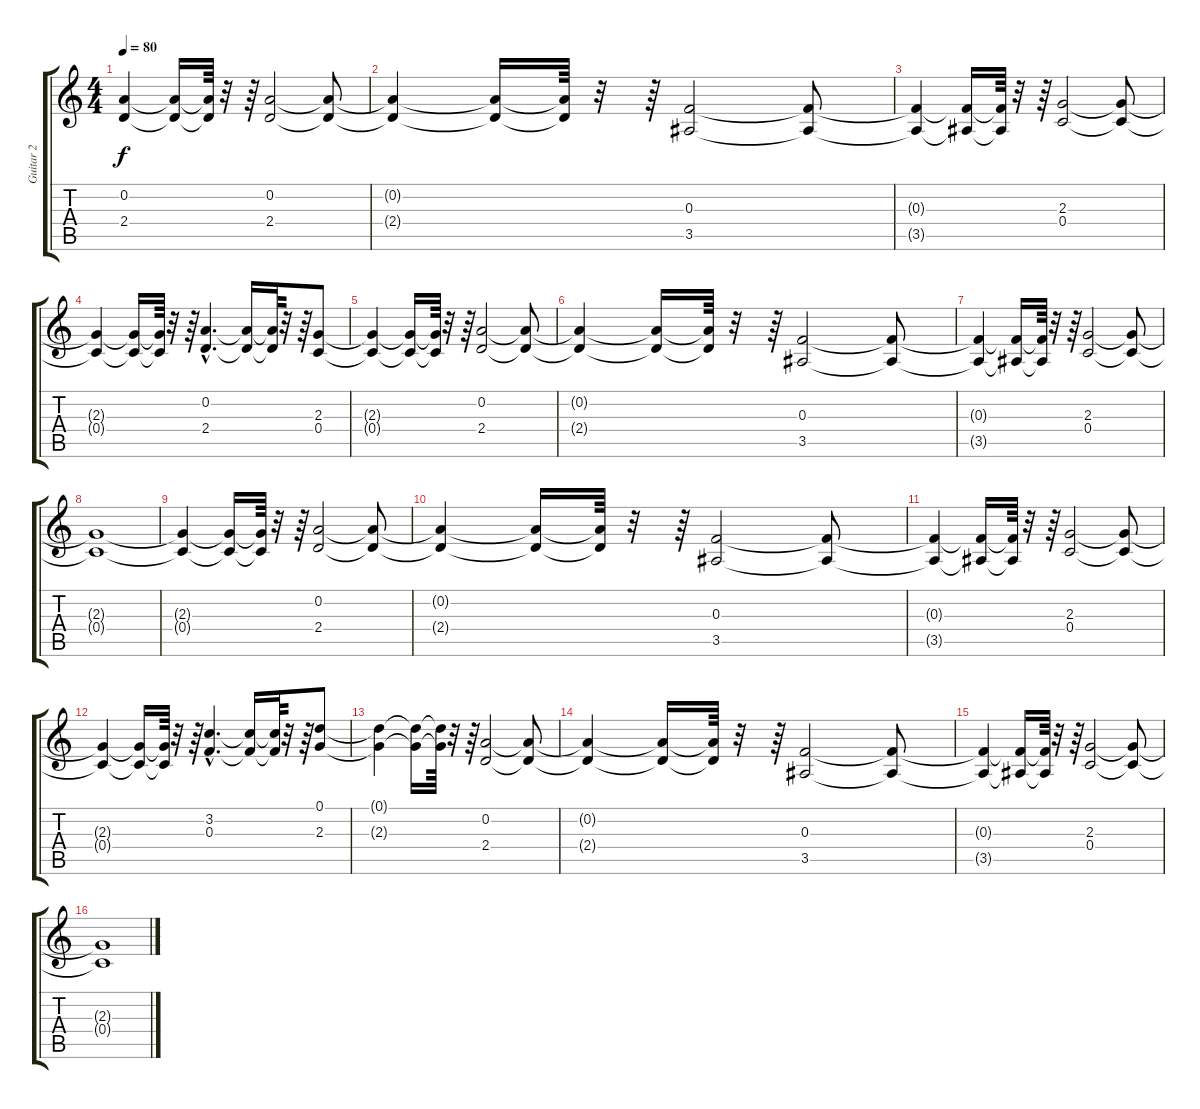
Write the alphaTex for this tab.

\track ("Guitar 2" "Guitar 2") {instrument distortionguitar}
\staff {score tabs}
\tuning (D4 A3 F3 C3 G2 D2) {hide}
\ts (4 4)
\tempo 80
\clef g2
\ks c
(0.2{t} 2.4{t}).4{dy f} (0.2{t} 2.4{t}).16 (0.2{t} 2.4{t}).64 r.32 r.64 (0.2 2.4).2 (0.2{t} 2.4{t}).8 |
(0.2{t} 2.4{t}).4 (0.2{t} 2.4{t}).16 (0.2{t} 2.4{t}).64 r.32 r.64 (0.3 3.5).2 (0.3{t} 3.5{t}).8 |
(0.3{t} 3.5{t}).4 (0.3{t} 3.5{t}).16 (0.3{t} 3.5{t}).64 r.32 r.64 (2.3 0.4).2 (2.3{t} 0.4{t}).8 |
(2.3{t} 0.4{t}).4 (2.3{t} 0.4{t}).16 (2.3{t} 0.4{t}).64 r.32 r.64 (0.2{hac} 2.4{hac}).4{d} (0.2{t} 2.4{t}).16 (0.2{t} 2.4{t}).64 r.32 r.64 (2.3 0.4).8 |
(2.3{t} 0.4{t}).4 (2.3{t} 0.4{t}).16 (2.3{t} 0.4{t}).64 r.32 r.64 (0.2 2.4).2 (0.2{t} 2.4{t}).8 |
(0.2{t} 2.4{t}).4 (0.2{t} 2.4{t}).16 (0.2{t} 2.4{t}).64 r.32 r.64 (0.3 3.5).2 (0.3{t} 3.5{t}).8 |
(0.3{t} 3.5{t}).4 (0.3{t} 3.5{t}).16 (0.3{t} 3.5{t}).64 r.32 r.64 (2.3 0.4).2 (2.3{t} 0.4{t}).8 |
(2.3{t} 0.4{t}).1 |
(2.3{t} 0.4{t}).4 (2.3{t} 0.4{t}).16 (2.3{t} 0.4{t}).64 r.32 r.64 (0.2 2.4).2 (0.2{t} 2.4{t}).8 |
(0.2{t} 2.4{t}).4 (0.2{t} 2.4{t}).16 (0.2{t} 2.4{t}).64 r.32 r.64 (0.3 3.5).2 (0.3{t} 3.5{t}).8 |
(0.3{t} 3.5{t}).4 (0.3{t} 3.5{t}).16 (0.3{t} 3.5{t}).64 r.32 r.64 (2.3 0.4).2 (2.3{t} 0.4{t}).8 |
(2.3{t} 0.4{t}).4 (2.3{t} 0.4{t}).16 (2.3{t} 0.4{t}).64 r.32 r.64 (3.2{hac} 0.3{hac}).4{d} (3.2{t} 0.3{t}).16 (3.2{t} 0.3{t}).64 r.32 r.64 (0.1 2.3).8 |
(0.1{t} 2.3{t}).4 (0.1{t} 2.3{t}).16 (0.1{t} 2.3{t}).64 r.32 r.64 (0.2 2.4).2 (0.2{t} 2.4{t}).8 |
(0.2{t} 2.4{t}).4 (0.2{t} 2.4{t}).16 (0.2{t} 2.4{t}).64 r.32 r.64 (0.3 3.5).2 (0.3{t} 3.5{t}).8 |
(0.3{t} 3.5{t}).4 (0.3{t} 3.5{t}).16 (0.3{t} 3.5{t}).64 r.32 r.64 (2.3 0.4).2 (2.3{t} 0.4{t}).8 |
(2.3{t} 0.4{t}).1
